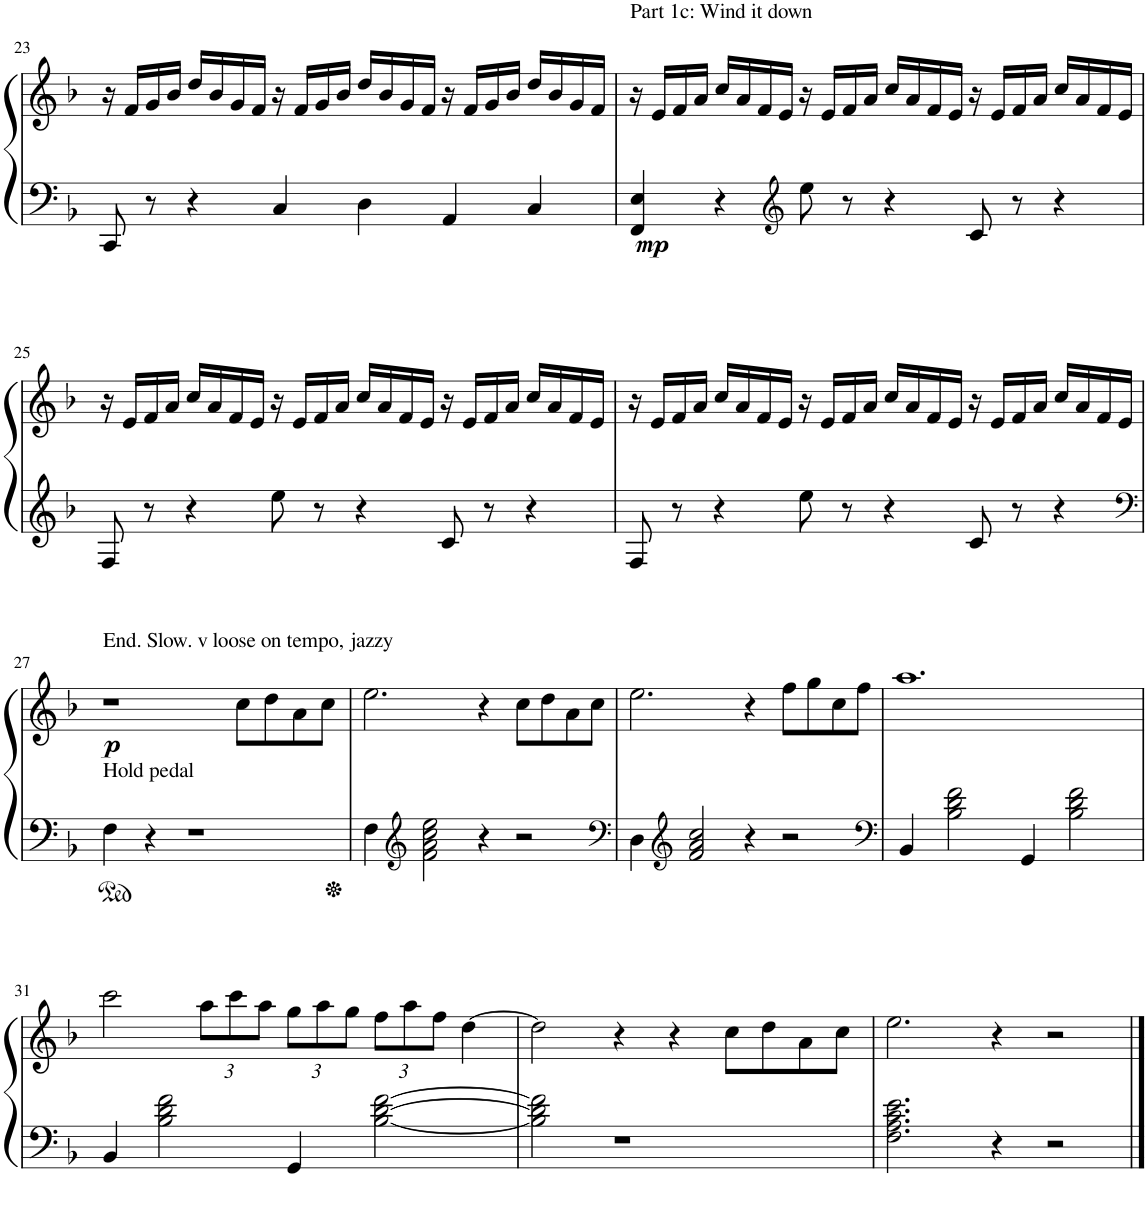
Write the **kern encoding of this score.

**kern	**kern	**dynam
*part1	*part1	*part1
*staff2	*staff1	*staff1/2
*I"Piano	*	*
*I'Pno.	*	*
!!LO:PB:g=z
*clefF4	*clefG2	*
*k[b-]	*k[b-]	*
*M6/4	*M6/4	*
=23	=23	=23
8CC/	16r	.
.	16f/LL	.
8r	16g/	.
.	16b-/JJ	.
4r	16dd/LL	.
.	16b-/	.
.	16g/	.
.	16f/JJ	.
4C/	16r	.
.	16f/LL	.
.	16g/	.
.	16b-/JJ	.
4D\	16dd/LL	.
.	16b-/	.
.	16g/	.
.	16f/JJ	.
4AA/	16r	.
.	16f/LL	.
.	16g/	.
.	16b-/JJ	.
4C/	16dd/LL	.
.	16b-/	.
.	16g/	.
.	16f/JJ	.
=24	=24	=24
!	!LO:TX:a:t=Part 1c&colon; Wind it down	!
!	!	!LO:DY:b=2
4FF/ 4E/	16r	mp
.	16e/LL	.
.	16f/	.
.	16a/JJ	.
4r	16cc/LL	.
.	16a/	.
.	16f/	.
.	16e/JJ	.
*clefG2	*	*
8ee\	16r	.
.	16e/LL	.
8r	16f/	.
.	16a/JJ	.
4r	16cc/LL	.
.	16a/	.
.	16f/	.
.	16e/JJ	.
8c/	16r	.
.	16e/LL	.
8r	16f/	.
.	16a/JJ	.
4r	16cc/LL	.
.	16a/	.
.	16f/	.
.	16e/JJ	.
!!LO:LB:g=z
=25	=25	=25
8F/	16r	.
.	16e/LL	.
8r	16f/	.
.	16a/JJ	.
4r	16cc/LL	.
.	16a/	.
.	16f/	.
.	16e/JJ	.
8ee\	16r	.
.	16e/LL	.
8r	16f/	.
.	16a/JJ	.
4r	16cc/LL	.
.	16a/	.
.	16f/	.
.	16e/JJ	.
8c/	16r	.
.	16e/LL	.
8r	16f/	.
.	16a/JJ	.
4r	16cc/LL	.
.	16a/	.
.	16f/	.
.	16e/JJ	.
=26	=26	=26
8F/	16r	.
.	16e/LL	.
8r	16f/	.
.	16a/JJ	.
4r	16cc/LL	.
.	16a/	.
.	16f/	.
.	16e/JJ	.
8ee\	16r	.
.	16e/LL	.
8r	16f/	.
.	16a/JJ	.
4r	16cc/LL	.
.	16a/	.
.	16f/	.
.	16e/JJ	.
8c/	16r	.
.	16e/LL	.
8r	16f/	.
.	16a/JJ	.
4r	16cc/LL	.
.	16a/	.
.	16f/	.
.	16e/JJ	.
!!LO:LB:g=z
=27	=27	=27
*clefF4	*	*
!	!LO:TX:a:t=End. Slow. v loose on tempo, jazzy	!
!LO:TX:a:t=Hold pedal	!	!
!	!	!LO:DY:b
4F\	1r	p
4r	.	.
1r	.	.
.	8cc\L	.
.	8dd\	.
.	8a\	.
.	8cc\J	.
=28	=28	=28
4F\	2.ee\	.
*clefG2	*	*
2f\ 2a\ 2cc\ 2ee\	.	.
4r	4r	.
2r	8cc\L	.
.	8dd\	.
.	8a\	.
.	8cc\J	.
=29	=29	=29
*clefF4	*	*
4D\	2.ee\	.
*clefG2	*	*
2f/ 2a/ 2cc/	.	.
4r	4r	.
2r	8ff\L	.
.	8gg\	.
.	8cc\	.
.	8ff\J	.
=30	=30	=30
*clefF4	*	*
4BB-/	1.aa	.
2B-\ 2d\ 2f\	.	.
4GG/	.	.
2B-\ 2d\ 2f\	.	.
!!LO:LB:g=z
=31	=31	=31
4BB-/	2ccc\	.
2B-\ 2d\ 2f\	.	.
*	*Xbrackettup	*
.	12aa\L	.
.	12ccc\	.
.	12aa\J	.
4GG/	12gg\L	.
.	12aa\	.
.	12gg\J	.
[2B-\ [2d\ [2f\	12ff\L	.
.	12aa\	.
.	12ff\J	.
.	[4dd\	.
=32	=32	=32
2B-\] 2d\] 2f\]	2dd\]	.
1r	4r	.
.	4r	.
.	8cc\L	.
.	8dd\	.
.	8a\	.
.	8cc\J	.
=33	=33	=33
2.F\ 2.A\ 2.c\ 2.e\	2.ee\	.
4r	4r	.
2r	2r	.
==	==	==
*-	*-	*-
